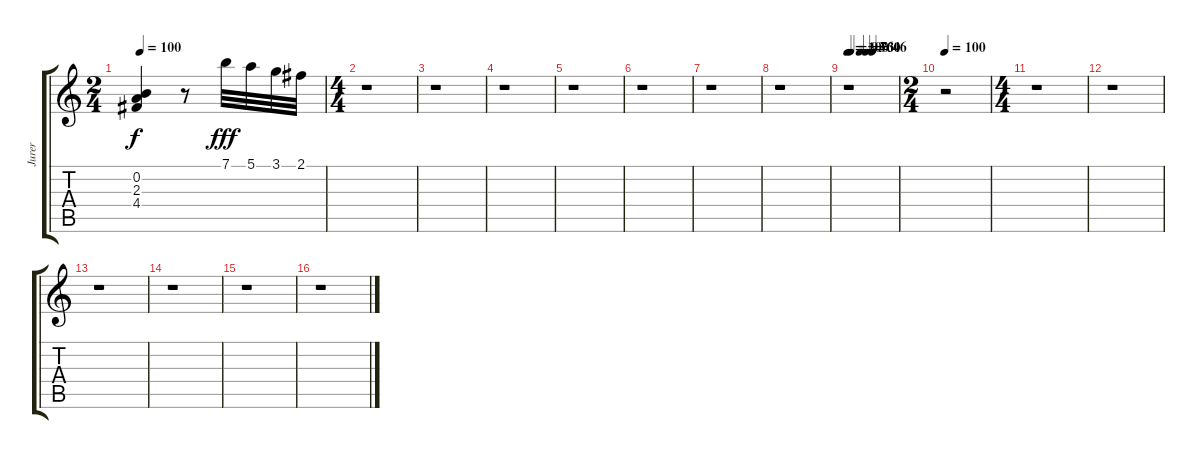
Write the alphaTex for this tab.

\track ("Jurer" "Jurer") {instrument overdrivenguitar}
\staff {score tabs}
\tuning (E4 B3 G3 D3 A2 E2) {hide}
\ts (2 4)
\tempo 100
\clef g2
\ks c
(0.2{t} 2.3{t} 4.4{t}).4{dy f} r.8 7.1.32{dy fff} 5.1.32 3.1.32 2.1.32 |
\ts (4 4)
r.1 |
r.1 |
r.1 |
r.1 |
r.1 |
r.1 |
r.1 |
\tempo 100
\tempo (93 0.0625)
\tempo (73 0.25)
\tempo (60 0.375)
\tempo (46 0.5)
r.1 |
\ts (2 4)
\tempo 100
r.2 |
\ts (4 4)
r.1 |
r.1 |
r.1 |
r.1 |
r.1 |
r.1
